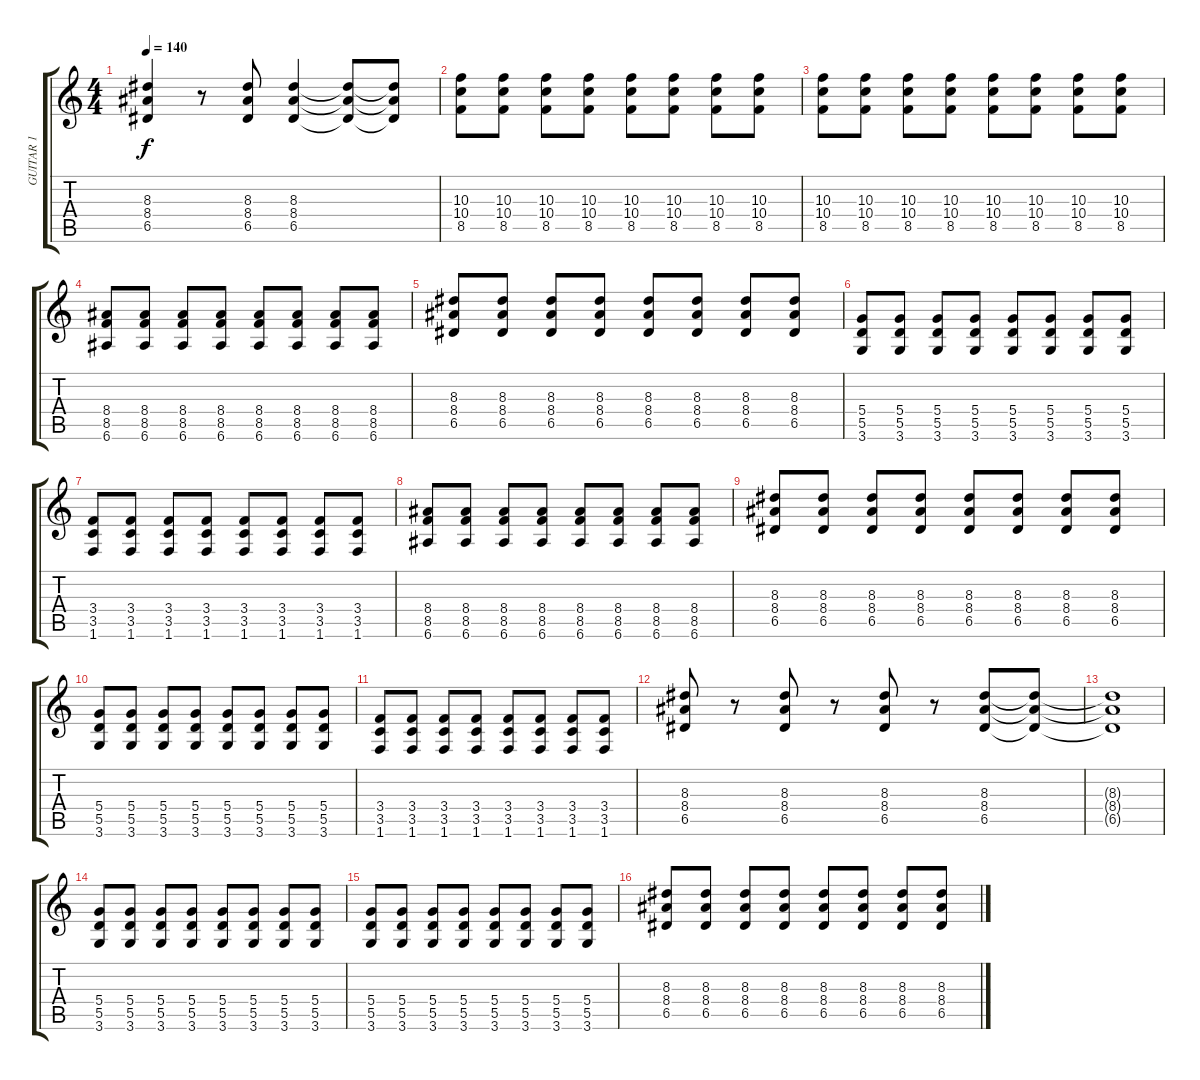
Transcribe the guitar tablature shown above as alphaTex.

\track ("GUITAR 1" "GUITAR 1") {instrument distortionguitar}
\staff {score tabs}
\tuning (E4 B3 G3 D3 A2 E2) {hide}
\ts (4 4)
\tempo 140
\clef g2
\ks c
(8.3 8.4 6.5).4{dy f} r.8 (8.3 8.4 6.5).8 (8.3 8.4 6.5).4 (8.3{t} 8.4{t} 6.5{t}).8 (8.3{t} 8.4{t} 6.5{t}).8 |
(10.3 10.4 8.5).8 (10.3 10.4 8.5).8 (10.3 10.4 8.5).8 (10.3 10.4 8.5).8 (10.3 10.4 8.5).8 (10.3 10.4 8.5).8 (10.3 10.4 8.5).8 (10.3 10.4 8.5).8 |
(10.3 10.4 8.5).8 (10.3 10.4 8.5).8 (10.3 10.4 8.5).8 (10.3 10.4 8.5).8 (10.3 10.4 8.5).8 (10.3 10.4 8.5).8 (10.3 10.4 8.5).8 (10.3 10.4 8.5).8 |
(8.4 8.5 6.6).8 (8.4 8.5 6.6).8 (8.4 8.5 6.6).8 (8.4 8.5 6.6).8 (8.4 8.5 6.6).8 (8.4 8.5 6.6).8 (8.4 8.5 6.6).8 (8.4 8.5 6.6).8 |
(8.3 8.4 6.5).8 (8.3 8.4 6.5).8 (8.3 8.4 6.5).8 (8.3 8.4 6.5).8 (8.3 8.4 6.5).8 (8.3 8.4 6.5).8 (8.3 8.4 6.5).8 (8.3 8.4 6.5).8 |
(5.4 5.5 3.6).8 (5.4 5.5 3.6).8 (5.4 5.5 3.6).8 (5.4 5.5 3.6).8 (5.4 5.5 3.6).8 (5.4 5.5 3.6).8 (5.4 5.5 3.6).8 (5.4 5.5 3.6).8 |
(3.4 3.5 1.6).8 (3.4 3.5 1.6).8 (3.4 3.5 1.6).8 (3.4 3.5 1.6).8 (3.4 3.5 1.6).8 (3.4 3.5 1.6).8 (3.4 3.5 1.6).8 (3.4 3.5 1.6).8 |
(8.4 8.5 6.6).8 (8.4 8.5 6.6).8 (8.4 8.5 6.6).8 (8.4 8.5 6.6).8 (8.4 8.5 6.6).8 (8.4 8.5 6.6).8 (8.4 8.5 6.6).8 (8.4 8.5 6.6).8 |
(8.3 8.4 6.5).8 (8.3 8.4 6.5).8 (8.3 8.4 6.5).8 (8.3 8.4 6.5).8 (8.3 8.4 6.5).8 (8.3 8.4 6.5).8 (8.3 8.4 6.5).8 (8.3 8.4 6.5).8 |
(5.4 5.5 3.6).8 (5.4 5.5 3.6).8 (5.4 5.5 3.6).8 (5.4 5.5 3.6).8 (5.4 5.5 3.6).8 (5.4 5.5 3.6).8 (5.4 5.5 3.6).8 (5.4 5.5 3.6).8 |
(3.4 3.5 1.6).8 (3.4 3.5 1.6).8 (3.4 3.5 1.6).8 (3.4 3.5 1.6).8 (3.4 3.5 1.6).8 (3.4 3.5 1.6).8 (3.4 3.5 1.6).8 (3.4 3.5 1.6).8 |
(8.3 8.4 6.5).8 r.8 (8.3 8.4 6.5).8 r.8 (8.3 8.4 6.5).8 r.8 (8.3 8.4 6.5).8 (8.3{t} 8.4{t} 6.5{t}).8 |
(8.3{t} 8.4{t} 6.5{t}).1 |
(5.4 5.5 3.6).8 (5.4 5.5 3.6).8 (5.4 5.5 3.6).8 (5.4 5.5 3.6).8 (5.4 5.5 3.6).8 (5.4 5.5 3.6).8 (5.4 5.5 3.6).8 (5.4 5.5 3.6).8 |
(5.4 5.5 3.6).8 (5.4 5.5 3.6).8 (5.4 5.5 3.6).8 (5.4 5.5 3.6).8 (5.4 5.5 3.6).8 (5.4 5.5 3.6).8 (5.4 5.5 3.6).8 (5.4 5.5 3.6).8 |
(8.3 8.4 6.5).8 (8.3 8.4 6.5).8 (8.3 8.4 6.5).8 (8.3 8.4 6.5).8 (8.3 8.4 6.5).8 (8.3 8.4 6.5).8 (8.3 8.4 6.5).8 (8.3 8.4 6.5).8
